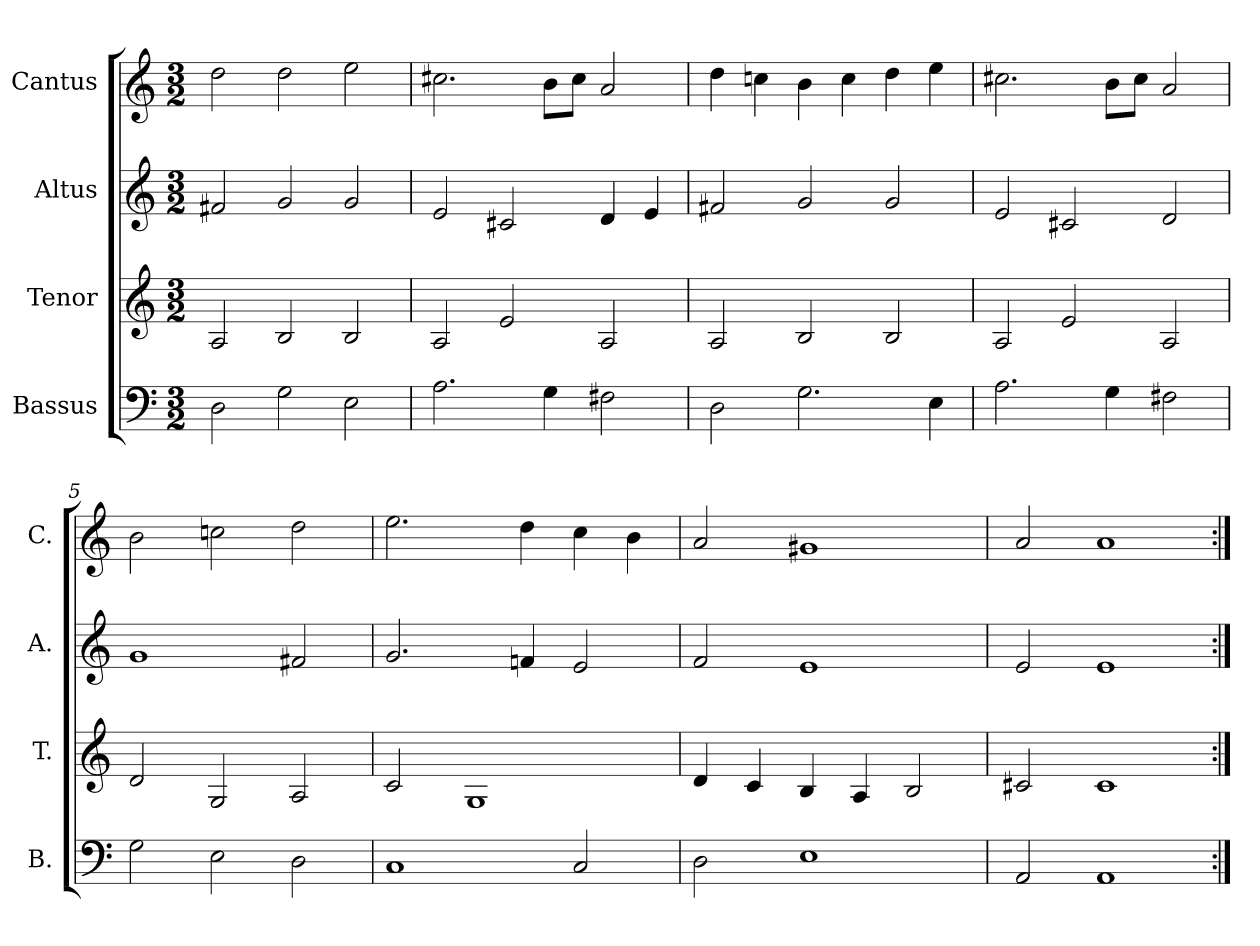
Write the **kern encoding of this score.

**kern	**kern	**kern	**kern
*part4	*part3	*part2	*part1
*staff4	*staff3	*staff2	*staff1
*I"Bassus	*I"Tenor	*I"Altus	*I"Cantus
*I'B.	*I'T.	*I'A.	*I'C.
*clefF4	*clefG2	*clefG2	*clefG2
*k[]	*k[]	*k[]	*k[]
*M3/2	*M3/2	*M3/2	*M3/2
=1	=1	=1	=1
2D\	2A/	2f#X/	2dd\
2G\	2B/	2g/	2dd\
2E\	2B/	2g/	2ee\
=2	=2	=2	=2
2.A\	2A/	2e/	2.cc#X\
.	2e/	2c#X/	.
4G\	.	.	8b\L
.	.	.	8cc#\J
2F#X\	2A/	4d/	2a/
.	.	4e/	.
=3	=3	=3	=3
2D\	2A/	2f#X/	4dd\
.	.	.	4ccn\
2.G\	2B/	2g/	4b\
.	.	.	4cc\
.	2B/	2g/	4dd\
4E\	.	.	4ee\
=4	=4	=4	=4
2.A\	2A/	2e/	2.cc#X\
.	2e/	2c#X/	.
4G\	.	.	8b\L
.	.	.	8cc#\J
2F#X\	2A/	2d/	2a/
=5	=5	=5	=5
2G\	2d/	1g	2b\
2E\	2G/	.	2ccn\
2D\	2A/	2f#X/	2dd\
=6	=6	=6	=6
1C	2c/	2.g/	2.ee\
.	1G	.	.
.	.	4fn/	4dd\
2C/	.	2e/	4cc\
.	.	.	4b\
=7	=7	=7	=7
2D\	4d/	2f/	2a/
.	4c/	.	.
1E	4B/	1e	1g#X
.	4A/	.	.
.	2B/	.	.
!!LO:LB:g=z
=8	=8	=8	=8
2AA/	2c#X/	2e/	2a/
1AA	1c#	1e	1a
=:|!	=:|!	=:|!	=:|!
*-	*-	*-	*-
